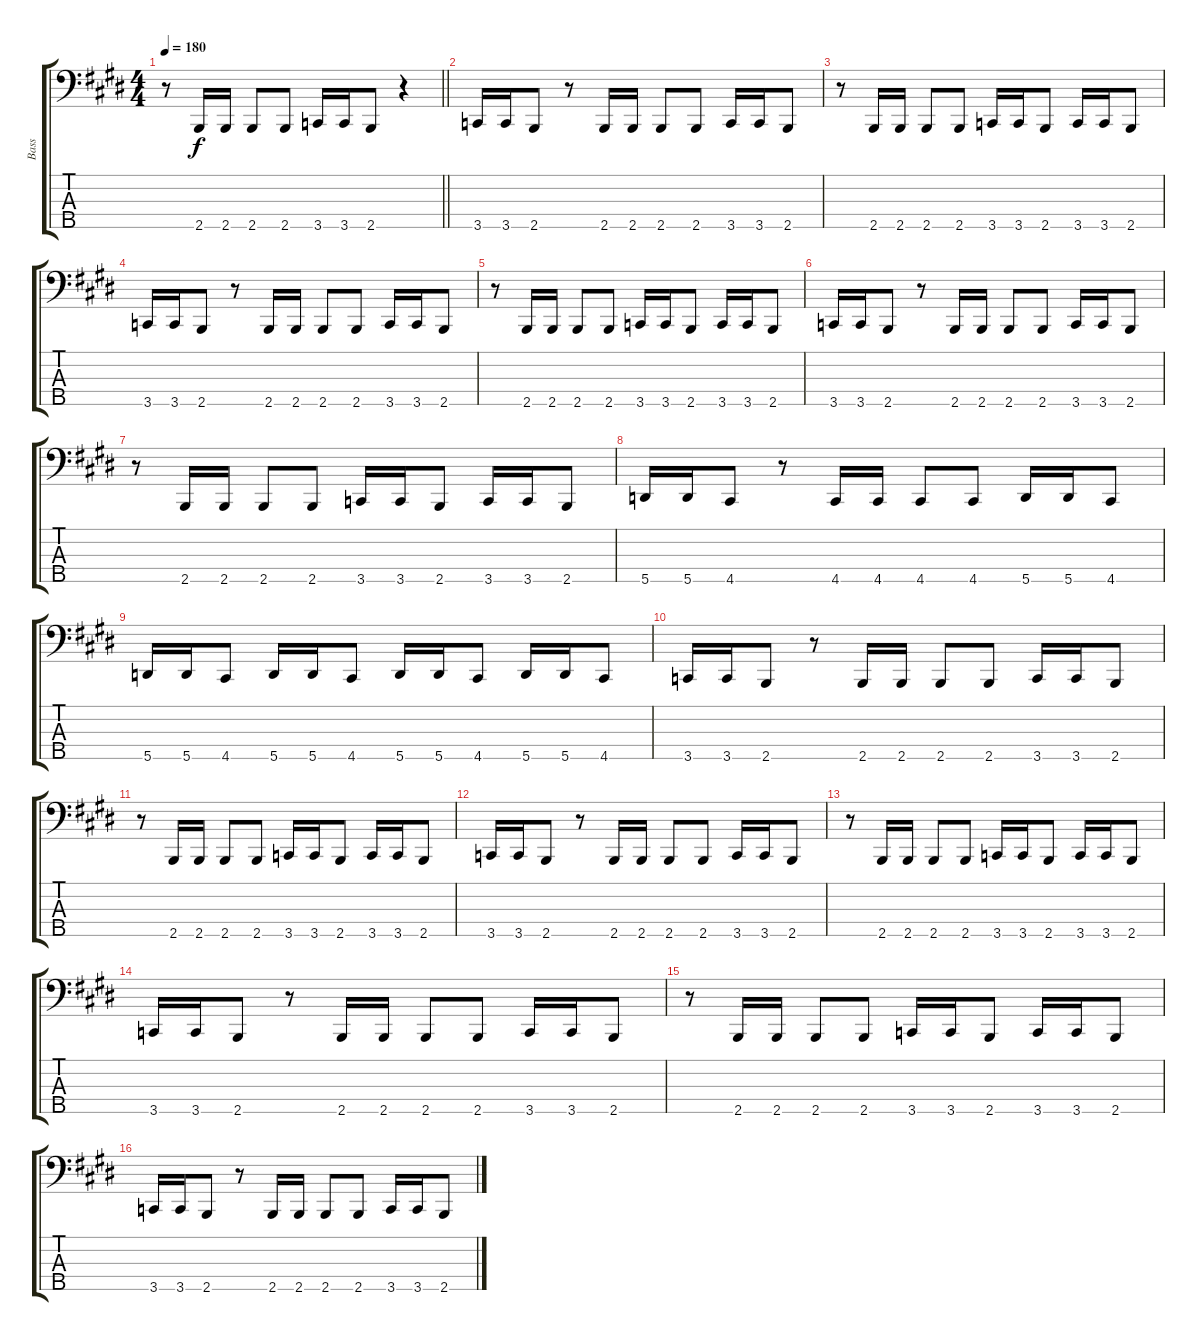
\track ("Bass" "Bass") {instrument electricbasspick}
\staff {score tabs}
\tuning (F2 C2 G1 D1 A0) {hide}
\ts (4 4)
\tempo 180
\clef f4
\barLineRight lightlight
\ks c#minor
r.8{dy f} 2.5.16 2.5.16 2.5.8 2.5.8 3.5.16 3.5.16 2.5.8 r.4 |
3.5.16 3.5.16 2.5.8 r.8 2.5.16 2.5.16 2.5.8 2.5.8 3.5.16 3.5.16 2.5.8 |
r.8 2.5.16 2.5.16 2.5.8 2.5.8 3.5.16 3.5.16 2.5.8 3.5.16 3.5.16 2.5.8 |
3.5.16 3.5.16 2.5.8 r.8 2.5.16 2.5.16 2.5.8 2.5.8 3.5.16 3.5.16 2.5.8 |
r.8 2.5.16 2.5.16 2.5.8 2.5.8 3.5.16 3.5.16 2.5.8 3.5.16 3.5.16 2.5.8 |
3.5.16 3.5.16 2.5.8 r.8 2.5.16 2.5.16 2.5.8 2.5.8 3.5.16 3.5.16 2.5.8 |
r.8 2.5.16 2.5.16 2.5.8 2.5.8 3.5.16 3.5.16 2.5.8 3.5.16 3.5.16 2.5.8 |
5.5.16 5.5.16 4.5.8 r.8 4.5.16 4.5.16 4.5.8 4.5.8 5.5.16 5.5.16 4.5.8 |
5.5.16 5.5.16 4.5.8 5.5.16 5.5.16 4.5.8 5.5.16 5.5.16 4.5.8 5.5.16 5.5.16 4.5.8 |
3.5.16 3.5.16 2.5.8 r.8 2.5.16 2.5.16 2.5.8 2.5.8 3.5.16 3.5.16 2.5.8 |
r.8 2.5.16 2.5.16 2.5.8 2.5.8 3.5.16 3.5.16 2.5.8 3.5.16 3.5.16 2.5.8 |
3.5.16 3.5.16 2.5.8 r.8 2.5.16 2.5.16 2.5.8 2.5.8 3.5.16 3.5.16 2.5.8 |
r.8 2.5.16 2.5.16 2.5.8 2.5.8 3.5.16 3.5.16 2.5.8 3.5.16 3.5.16 2.5.8 |
3.5.16 3.5.16 2.5.8 r.8 2.5.16 2.5.16 2.5.8 2.5.8 3.5.16 3.5.16 2.5.8 |
r.8 2.5.16 2.5.16 2.5.8 2.5.8 3.5.16 3.5.16 2.5.8 3.5.16 3.5.16 2.5.8 |
3.5.16 3.5.16 2.5.8 r.8 2.5.16 2.5.16 2.5.8 2.5.8 3.5.16 3.5.16 2.5.8
